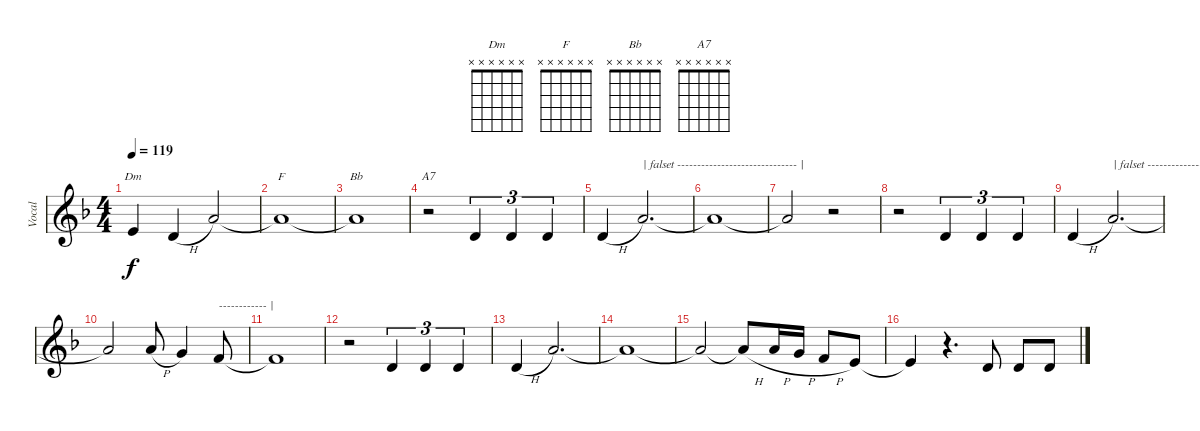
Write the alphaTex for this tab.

\track ("Vocal" "Vocal") {instrument synthbrass1}
\staff {score}
\tuning (Eb4 Bb3 Gb3 Db3 Ab2 D2) {hide}
\chord ("Dm" x x x x x x)
\chord ("F" x x x x x x)
\chord ("Bb" x x x x x x)
\chord ("A7" x x x x x x)
\ts (4 4)
\tempo 119
\clef g2
\ks dminor
6.2{t}.4{ch "Dm" dy f} 4.2{h}.4 11.2.2 |
11.2{t}.1{ch "F"} |
11.2{t}.1{ch "Bb"} |
r.2{ch "A7"} 4.2.4{tu (3 2)} 4.2.4{tu (3 2)} 4.2.4{tu (3 2)} |
4.2{h}.4 11.2.2{d txt "| falset ------------------------------ |"} |
11.2{t}.1 |
11.2{t}.2 r.2 |
r.2 4.2.4{tu (3 2)} 4.2.4{tu (3 2)} 4.2.4{tu (3 2)} |
4.2{h}.4 11.2.2{d txt "| falset -------------------------------"} |
11.2{t}.2 11.2{h}.8 9.2.4 7.2.8{txt "------------ |"} |
7.2{t}.1 |
r.2 4.2.4{tu (3 2)} 4.2.4{tu (3 2)} 4.2.4{tu (3 2)} |
4.2{h}.4 11.2.2{d} |
11.2{t}.1 |
11.2{t}.2 11.2{h t}.8 11.2{h}.16 9.2{h}.16 7.2{h}.8 6.2.8 |
6.2{t}.4 r.4{d} 4.2.8 4.2.8 4.2.8
